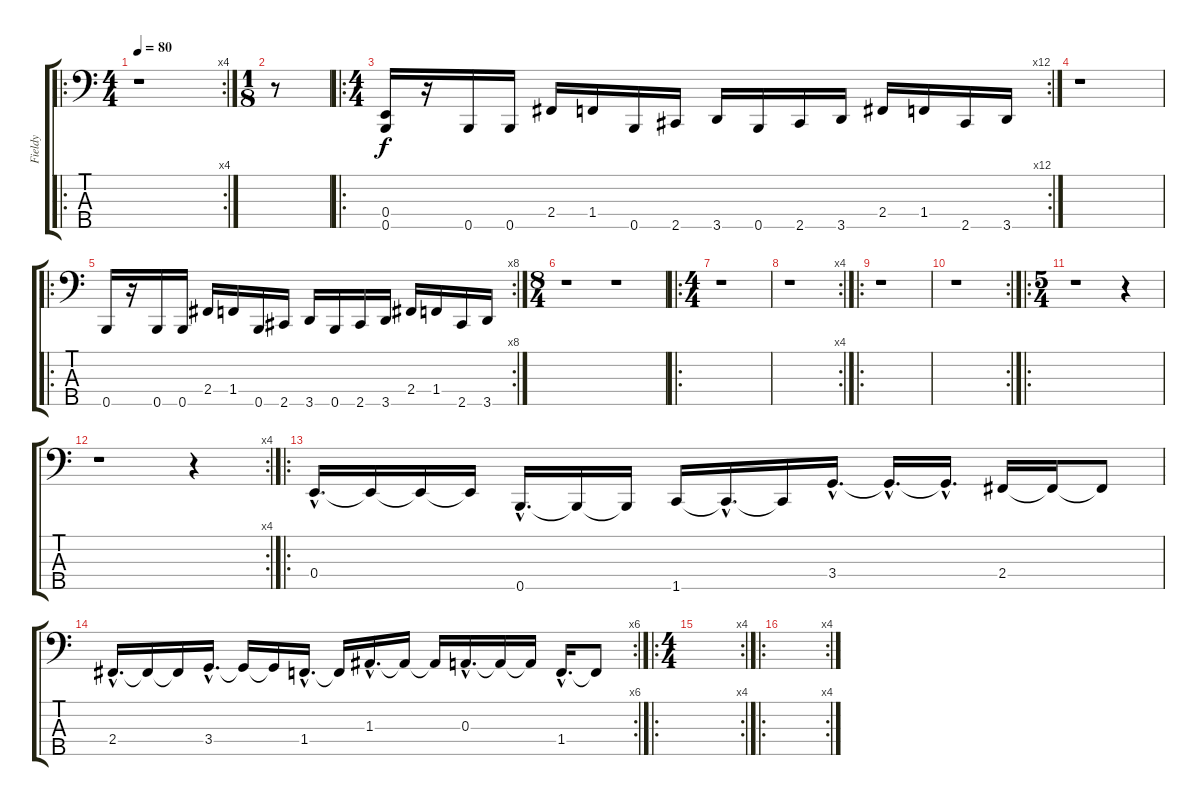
\track ("Fieldy" "Fieldy") {instrument slapbass1}
\staff {score tabs}
\tuning (G2 D2 A1 E1 B0) {hide}
\ro
\rc 4
\ts (4 4)
\tempo 80
\clef f4
\ks c
r.1{dy f instrument slapbass1} |
\ts (1 8)
r.8 |
\ro
\rc 12
\ts (4 4)
(0.4 0.5).16 r.16 0.5.16 0.5.16 2.4.16 1.4.16 0.5.16 2.5.16 3.5.16 0.5.16 2.5.16 3.5.16 2.4.16 1.4.16 2.5.16 3.5.16 |
r.1 |
\ro
\rc 8
0.5.16 r.16 0.5.16 0.5.16 2.4.16 1.4.16 0.5.16 2.5.16 3.5.16 0.5.16 2.5.16 3.5.16 2.4.16 1.4.16 2.5.16 3.5.16 |
\ts (8 4)
r.1 r.1 |
\ro
\ts (4 4)
r.1 |
\rc 4
r.1 |
\ro
r.1 |
\rc 2
r.1 |
\ro
\ts (5 4)
r.1 r.4 |
\rc 4
r.1 r.4 |
\ro
0.4{hac}.16{d} 0.4{t}.16 0.4{t}.16 0.4{t}.16 0.5{hac}.16{d} 0.5{t}.16 0.5{t}.16 1.5.16 1.5{hac t}.16{d} 1.5{t}.16 3.4{hac}.16{d} 3.4{hac t}.16{d} 3.4{hac t}.16{d} 2.4.16 2.4{t}.16 2.4{t}.8 |
\rc 6
2.4{hac}.16{d} 2.4{t}.16 2.4{t}.16 3.4{hac}.16{d} 3.4{t}.16 3.4{t}.16 1.4{hac}.16{d} 1.4{t}.16 1.3{hac}.16{d} 1.3{t}.16 1.3{t}.16 0.3{hac}.16{d} 0.3{t}.16 0.3{t}.16 1.4{hac}.16{d} 1.4{t}.8 |
\ro
\rc 4
\ts (4 4)
|
\ro
\rc 4
